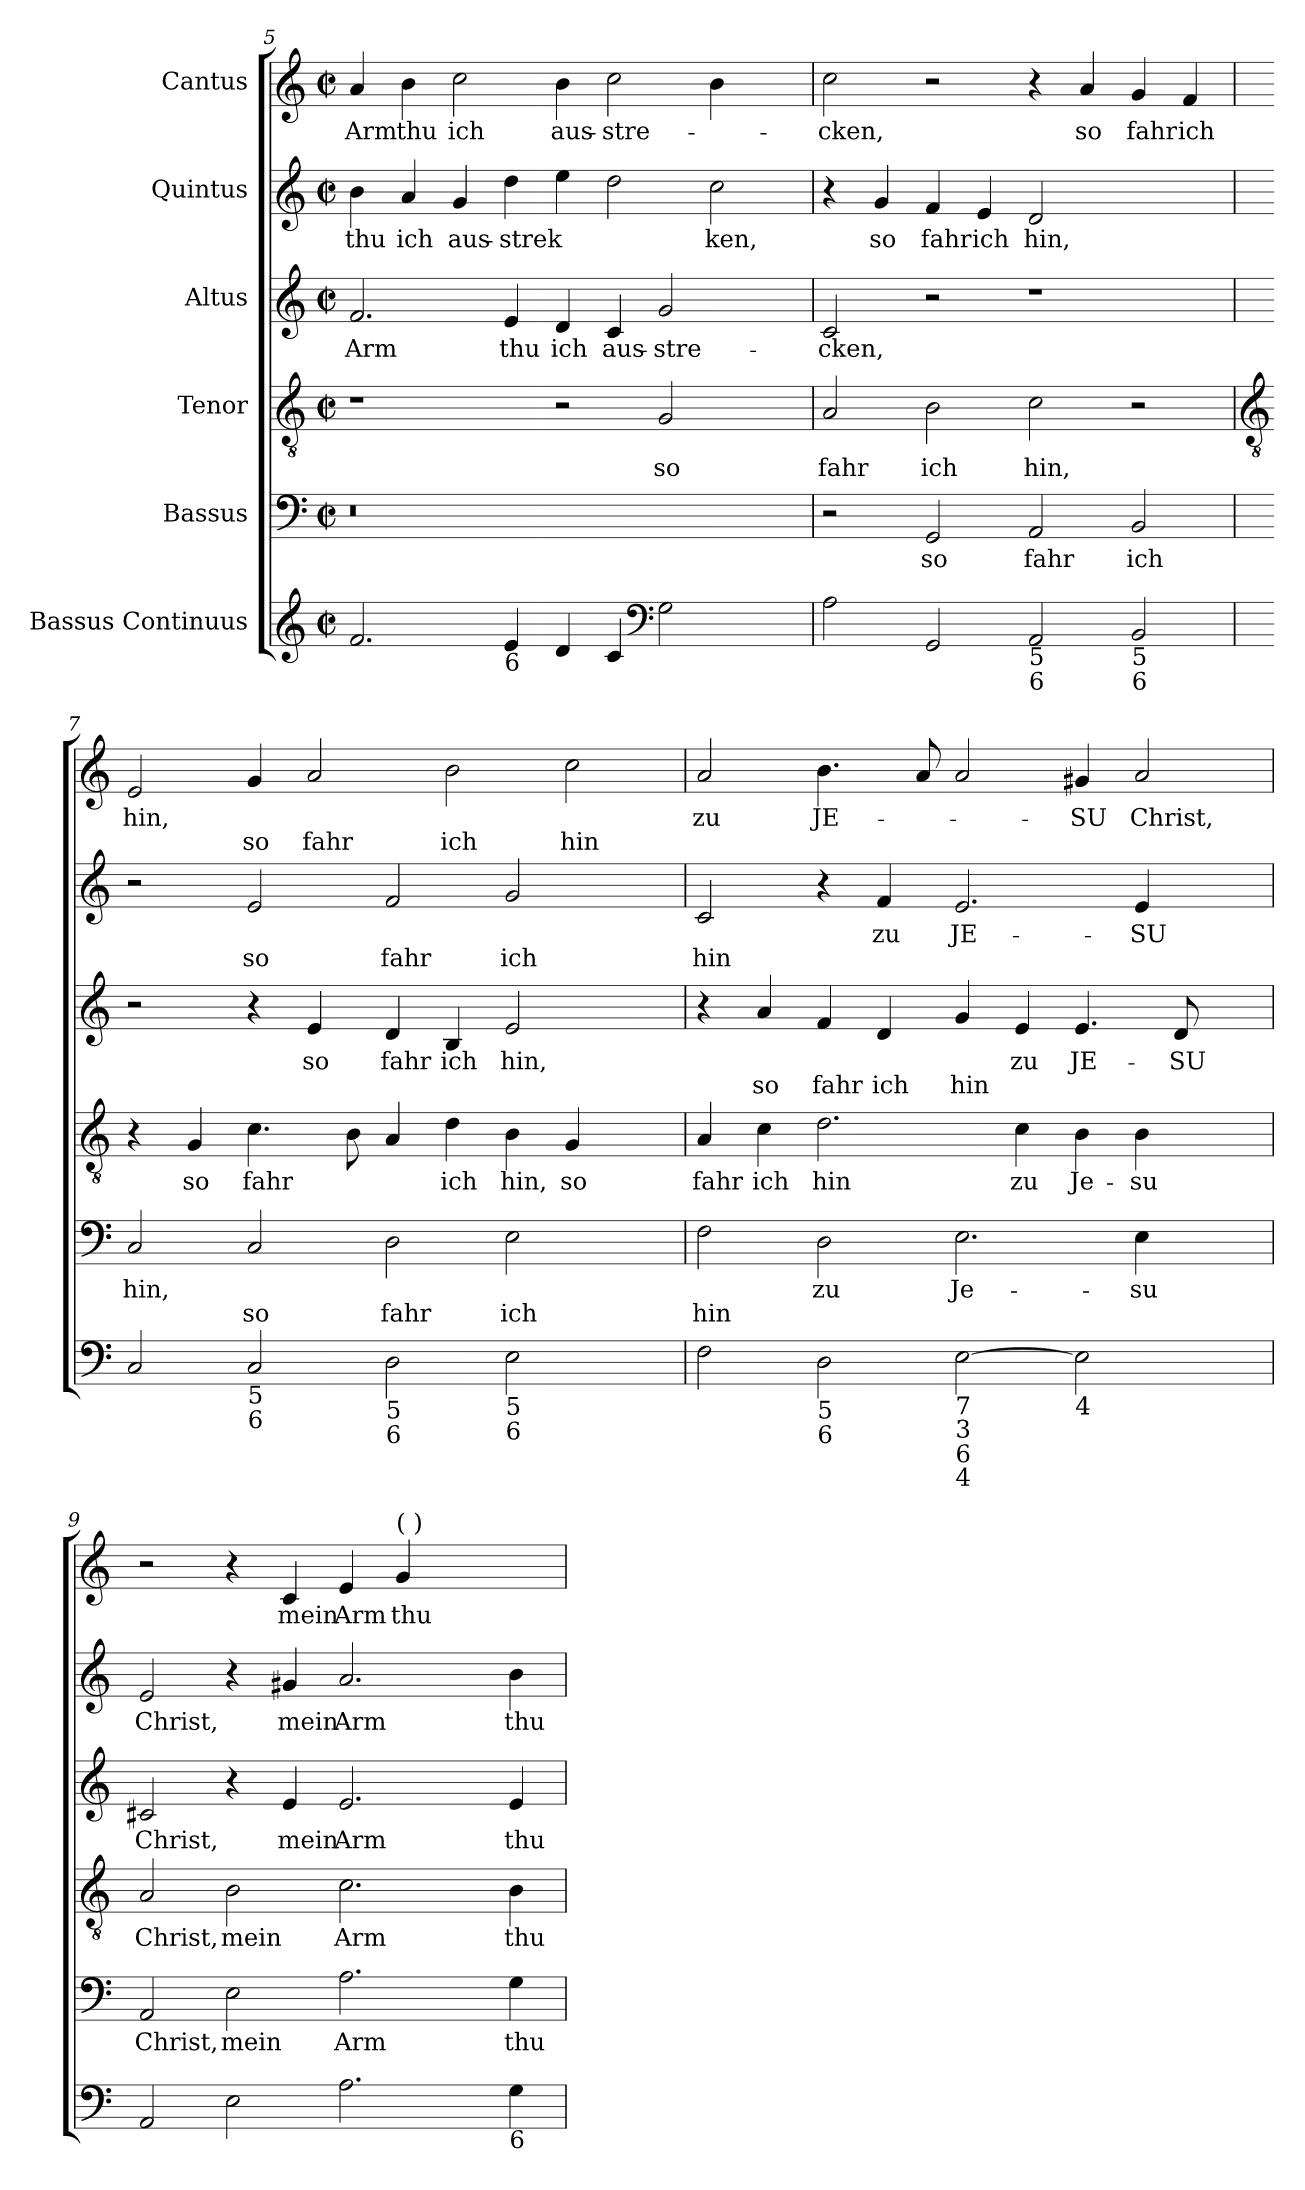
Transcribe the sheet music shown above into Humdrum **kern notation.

**kern	**kern	**text	**text	**kern	**text	**kern	**text	**text	**kern	**text	**text	**kern	**text	**text
*part6	*part5	*part5	*part5	*part4	*part4	*part3	*part3	*part3	*part2	*part2	*part2	*part1	*part1	*part1
*staff6	*staff5	*staff5	*staff5	*staff4	*staff4	*staff3	*staff3	*staff3	*staff2	*staff2	*staff2	*staff1	*staff1	*staff1
*I"Bassus Continuus	*I"Bassus	*	*	*I"Tenor	*	*I"Altus	*	*	*I"Quintus	*	*	*I"Cantus	*	*
*clefG2	*clefF4	*	*	*clefGv2	*	*clefG2	*	*	*clefG2	*	*	*clefG2	*	*
*k[]	*k[]	*	*	*k[]	*	*k[]	*	*	*k[]	*	*	*k[]	*	*
*C:	*C:	*	*	*C:	*	*C:	*	*	*C:	*	*	*C:	*	*
*M4/2	*M4/2	*	*	*M4/2	*	*M4/2	*	*	*M4/2	*	*	*M4/2	*	*
*met(c|)	*met(c|)	*	*	*met(c|)	*	*met(c|)	*	*	*met(c|)	*	*	*met(c|)	*	*
=5	=5	=5	=5	=5	=5	=5	=5	=5	=5	=5	=5	=5	=5	=5
!	!	!	!	!	!	!	!LO:LY:b	!	!	!LO:LY:b	!	!	!LO:LY:b	!
2.f	0r	.	.	1r	.	2.f	Arm	.	4b	thu	.	4a	Arm	.
!	!	!	!	!	!	!	!	!	!	!LO:LY:b	!	!	!LO:LY:b	!
.	.	.	.	.	.	.	.	.	4a	ich	.	4b	thu	.
!	!	!	!	!	!	!	!	!	!	!LO:LY:b	!	!	!LO:LY:b	!
.	.	.	.	.	.	.	.	.	4g	aus-	.	2cc	ich	.
!LO:TX:b:t=6	!	!	!	!	!	!	!	!	!	!	!	!	!	!
!	!	!	!	!	!	!	!LO:LY:b	!	!	!LO:LY:b	!	!	!	!
4e	.	.	.	.	.	4e	thu	.	4dd	-strek	.	.	.	.
!	!	!	!	!	!	!	!LO:LY:b	!	!	!	!	!	!LO:LY:b	!
4d	.	.	.	2r	.	4d	ich	.	4ee	.	.	4b	aus-	.
!	!	!	!	!	!	!	!LO:LY:b	!	!	!	!	!	!LO:LY:b	!
4c	.	.	.	.	.	4c	aus-	.	2dd	.	.	2cc	-stre-	.
*clefF4	*	*	*	*	*	*	*	*	*	*	*	*	*	*
!	!	!	!	!	!LO:LY:b	!	!LO:LY:b	!	!	!	!	!	!	!
2G	.	.	.	2G	so	2g	-stre-	.	.	.	.	.	.	.
!	!	!	!	!	!	!	!	!	!	!LO:LY:b	!	!	!	!
.	.	.	.	.	.	.	.	.	2cc	ken,	.	4b	.	.
4ryy	4ryy	.	.	4ryy	.	4ryy	.	.	.	.	.	4ryy	.	.
=6	=6	=6	=6	=6	=6	=6	=6	=6	=6	=6	=6	=6	=6	=6
!	!	!	!	!	!LO:LY:b	!	!LO:LY:b	!	!	!	!	!	!LO:LY:b	!
2A	2r	.	.	2A	fahr	2c	-cken,	.	4r	.	.	2cc	-cken,	.
!	!	!	!	!	!	!	!	!	!	!LO:LY:b	!	!	!	!
.	.	.	.	.	.	.	.	.	4g	so	.	.	.	.
!	!	!LO:LY:b	!	!	!LO:LY:b	!	!	!	!	!LO:LY:b	!	!	!	!
2GG	2GG	so	.	2B	ich	2r	.	.	4f	fahr	.	2r	.	.
!	!	!	!	!	!	!	!	!	!	!LO:LY:b	!	!	!	!
.	.	.	.	.	.	.	.	.	4e	ich	.	.	.	.
!LO:TX:b:t=5	!	!	!	!	!	!	!	!	!	!	!	!	!	!
!LO:TX:b:t=6	!	!	!	!	!	!	!	!	!	!	!	!	!	!
!	!	!LO:LY:b	!	!	!LO:LY:b	!	!	!	!	!LO:LY:b	!	!	!	!
2AA	2AA	fahr	.	2c	hin,	1r	.	.	2d	hin,	.	4r	.	.
!	!	!	!	!	!	!	!	!	!	!	!	!	!LO:LY:b	!
.	.	.	.	.	.	.	.	.	.	.	.	4a	so	.
!LO:TX:b:t=5	!	!	!	!	!	!	!	!	!	!	!	!	!	!
!LO:TX:b:t=6	!	!	!	!	!	!	!	!	!	!	!	!	!	!
!	!	!LO:LY:b	!	!	!	!	!	!	!	!	!	!	!LO:LY:b	!
2BB	2BB	ich	.	2r	.	.	.	.	2ryy	.	.	4g	fahr	.
!	!	!	!	!	!	!	!	!	!	!	!	!	!LO:LY:b	!
.	.	.	.	.	.	.	.	.	.	.	.	4f	ich	.
!!LO:LB:g=z
=7	=7	=7	=7	=7	=7	=7	=7	=7	=7	=7	=7	=7	=7	=7
*	*	*	*	*clefGv2	*	*	*	*	*	*	*	*	*	*
!	!	!LO:LY:b	!	!	!	!	!	!	!	!	!	!	!LO:LY:b	!
2C	2C	hin,	.	4r	.	2r	.	.	2r	.	.	2e	hin,	.
!	!	!	!	!	!LO:LY:b	!	!	!	!	!	!	!	!	!
.	.	.	.	4G	so	.	.	.	.	.	.	.	.	.
!LO:TX:b:t=5	!	!	!	!	!	!	!	!	!	!	!	!	!	!
!LO:TX:b:t=6	!	!	!	!	!	!	!	!	!	!	!	!	!	!
!	!	!	!LO:LY:b	!	!LO:LY:b	!	!	!	!	!	!LO:LY:b	!	!	!LO:LY:b
2C	2C	.	so	4.c	fahr	4r	.	.	2e	.	so	4g	.	so
!	!	!	!	!	!	!	!LO:LY:b	!	!	!	!	!	!	!LO:LY:b
.	.	.	.	.	.	4e	so	.	.	.	.	2a	.	fahr
.	.	.	.	8B	.	.	.	.	.	.	.	.	.	.
!LO:TX:b:t=5	!	!	!	!	!	!	!	!	!	!	!	!	!	!
!LO:TX:b:t=6	!	!	!	!	!	!	!	!	!	!	!	!	!	!
!	!	!	!LO:LY:b	!	!	!	!LO:LY:b	!	!	!	!LO:LY:b	!	!	!
2D	2D	.	fahr	4A	.	4d	fahr	.	2f	.	fahr	.	.	.
!	!	!	!	!	!LO:LY:b	!	!LO:LY:b	!	!	!	!	!	!	!LO:LY:b
.	.	.	.	4d	ich	4B	ich	.	.	.	.	2b	.	ich
!LO:TX:b:t=5	!	!	!	!	!	!	!	!	!	!	!	!	!	!
!LO:TX:b:t=6	!	!	!	!	!	!	!	!	!	!	!	!	!	!
!	!	!	!LO:LY:b	!	!LO:LY:b	!	!LO:LY:b	!	!	!	!LO:LY:b	!	!	!
2E	2E	.	ich	4B	hin,	2e	hin,	.	2g	.	ich	.	.	.
!	!	!	!	!	!LO:LY:b	!	!	!	!	!	!	!	!	!LO:LY:b
.	.	.	.	4G	so	.	.	.	.	.	.	2cc	.	hin
4ryy	4ryy	.	.	4ryy	.	4ryy	.	.	4ryy	.	.	.	.	.
=8	=8	=8	=8	=8	=8	=8	=8	=8	=8	=8	=8	=8	=8	=8
!	!	!	!LO:LY:b	!	!LO:LY:b	!	!	!	!	!	!LO:LY:b	!	!LO:LY:b	!
2F	2F	.	hin	4A	fahr	4r	.	.	2c	.	hin	2a	zu	.
!	!	!	!	!	!LO:LY:b	!	!	!LO:LY:b	!	!	!	!	!	!
.	.	.	.	4c	ich	4a	.	so	.	.	.	.	.	.
!LO:TX:b:t=5	!	!	!	!	!	!	!	!	!	!	!	!	!	!
!LO:TX:b:t=6	!	!	!	!	!	!	!	!	!	!	!	!	!	!
!	!	!LO:LY:b	!	!	!LO:LY:b	!	!	!LO:LY:b	!	!	!	!	!LO:LY:b	!
2D	2D	zu	.	2.d	hin	4f	.	fahr	4r	.	.	4.b	JE-	.
!	!	!	!	!	!	!	!	!LO:LY:b	!	!LO:LY:b	!	!	!	!
.	.	.	.	.	.	4d	.	ich	4f	zu	.	.	.	.
.	.	.	.	.	.	.	.	.	.	.	.	8a	.	.
!LO:TX:b:t=7\n3	!	!	!	!	!	!	!	!	!	!	!	!	!	!
!LO:TX:b:t=6\n4	!	!	!	!	!	!	!	!	!	!	!	!	!	!
!	!	!LO:LY:b	!	!	!	!	!	!LO:LY:b	!	!LO:LY:b	!	!	!	!
[2E	2.E	Je-	.	.	.	4g	.	hin	2.e	JE-	.	2a	.	.
!	!	!	!	!	!LO:LY:b	!	!LO:LY:b	!	!	!	!	!	!	!
.	.	.	.	4c	zu	4e	zu	.	.	.	.	.	.	.
!LO:TX:b:t=4	!	!	!	!	!	!	!	!	!	!	!	!	!	!
!	!	!	!	!	!LO:LY:b	!	!LO:LY:b	!	!	!	!	!	!LO:LY:b	!
2E]	.	.	.	4B	Je-	4.e	JE-	.	.	.	.	4g#X	-SU	.
!	!	!LO:LY:b	!	!	!LO:LY:b	!	!	!	!	!LO:LY:b	!	!	!LO:LY:b	!
.	4E	-su	.	4B	-su	.	.	.	4e	-SU	.	2a	Christ,	.
!	!	!	!	!	!	!	!LO:LY:b	!	!	!	!	!	!	!
.	.	.	.	.	.	8d	-SU	.	.	.	.	.	.	.
4ryy	4ryy	.	.	4ryy	.	4ryy	.	.	4ryy	.	.	.	.	.
=9	=9	=9	=9	=9	=9	=9	=9	=9	=9	=9	=9	=9	=9	=9
!	!	!LO:LY:b	!	!	!LO:LY:b	!	!LO:LY:b	!	!	!LO:LY:b	!	!	!	!
2AA	2AA	Christ,	.	2A	Christ,	2c#X	Christ,	.	2e	Christ,	.	2r	.	.
!	!	!LO:LY:b	!	!	!LO:LY:b	!	!	!	!	!	!	!	!	!
2E	2E	mein	.	2B	mein	4r	.	.	4r	.	.	4r	.	.
!	!	!	!	!	!	!	!LO:LY:b	!	!	!LO:LY:b	!	!	!LO:LY:b	!
.	.	.	.	.	.	4e	mein	.	4g#X	mein	.	4c	mein	.
!	!	!LO:LY:b	!	!	!LO:LY:b	!	!LO:LY:b	!	!	!LO:LY:b	!	!	!LO:LY:b	!
2.A	2.A	Arm	.	2.c	Arm	2.e	Arm	.	2.a	Arm	.	4e	Arm	.
!	!	!	!	!	!	!	!	!	!	!	!	!LO:TX:a:t=(  )	!	!
!	!	!	!	!	!	!	!	!	!	!	!	!	!LO:LY:b	!
.	.	.	.	.	.	.	.	.	.	.	.	4g	thu	.
.	.	.	.	.	.	.	.	.	.	.	.	2ryy	.	.
!LO:TX:b:t=6	!	!	!	!	!	!	!	!	!	!	!	!	!	!
!	!	!LO:LY:b	!	!	!LO:LY:b	!	!LO:LY:b	!	!	!LO:LY:b	!	!	!	!
4G	4G	thu	.	4B	thu	4e	thu	.	4b	thu	.	.	.	.
=	=	=	=	=	=	=	=	=	=	=	=	=	=	=
*-	*-	*-	*-	*-	*-	*-	*-	*-	*-	*-	*-	*-	*-	*-
